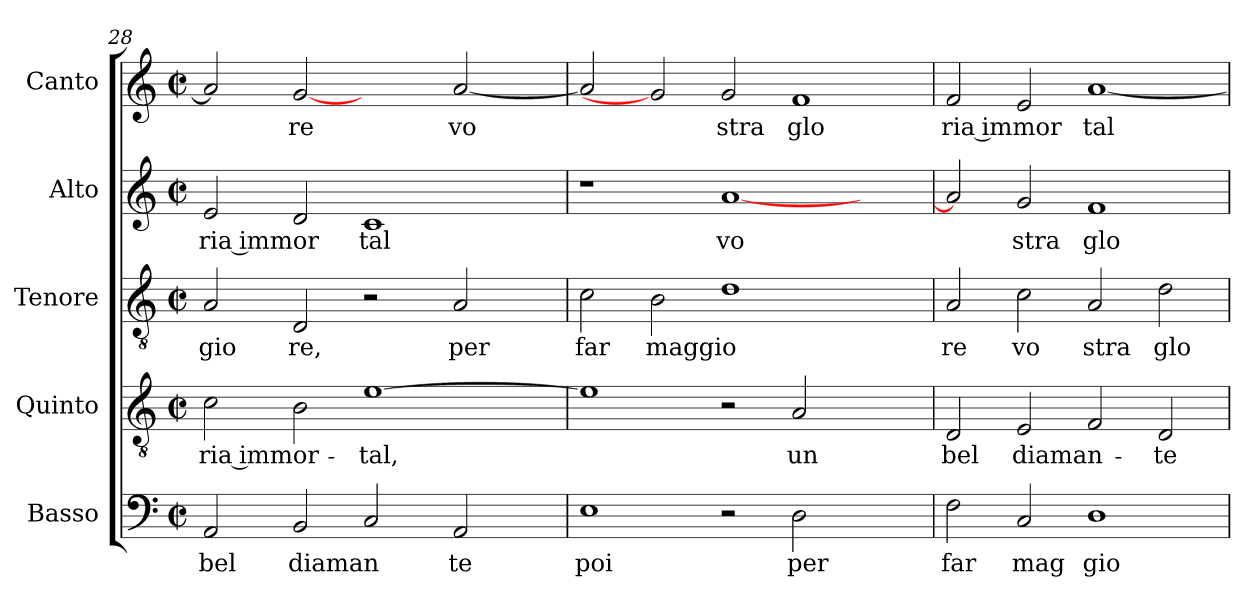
**kern	**text	**kern	**text	**kern	**text	**kern	**text	**kern	**text
*part5	*part5	*part4	*part4	*part3	*part3	*part2	*part2	*part1	*part1
*staff5	*staff5	*staff4	*staff4	*staff3	*staff3	*staff2	*staff2	*staff1	*staff1
*I"Basso	*	*I"Quinto	*	*I"Tenore	*	*I"Alto	*	*I"Canto	*
!!LO:LB:g=z
*clefF4	*	*clefGv2	*	*clefGv2	*	*clefG2	*	*clefG2	*
*	*	*k[]	*	*	*	*k[]	*	*	*
*	*	*C:	*	*	*	*C:	*	*	*
*M2/2	*	*M2/2	*	*M2/2	*	*M2/2	*	*M2/2	*
*met(c|)	*	*met(c|)	*	*met(c|)	*	*met(c|)	*	*met(c|)	*
=28	=28	=28	=28	=28	=28	=28	=28	=28	=28
!	!LO:LY:b:cj	!	!LO:LY:b:rj	!	!LO:LY:b:cj	!	!LO:LY:b:rj	!	!
*	*	*	*	*	*	*	*	*^	*
2AA/	bel	2c\	ria immor-	2A/	-gio	2e/	ria immor	2a/]	16..ryy	.
.	.	.	.	.	.	.	.	.	1ryy	.
!	!LO:LY:b	!	!	!	!LO:LY:b:cj	!	!	!	!	!LO:LY:b:cj
2BB/	diaman	2B\	.	2D/	re,	2d/	.	[2g	.	re
!	!	!	!LO:LY:b:cj	!	!	!	!LO:LY:b:cj	!	!	!
2C/	.	[>1e	-tal,	2r	.	1c	tal	2ryy	.	.
.	.	.	.	.	.	.	.	.	2ryy	.
!	!LO:LY:b:cj	!	!	!	!LO:LY:b:cj	!	!	!	!	!LO:LY:b:cj
2AA/	te	.	.	2A/	per	.	.	[<2a/	.	vo
.	.	.	.	.	.	.	.	.	4ryy	.
.	.	.	.	.	.	.	.	.	8ryy	.
.	.	.	.	.	.	.	.	.	64ryy	.
=29	=29	=29	=29	=29	=29	=29	=29	=29	=29	=29
!	!LO:LY:b:cj	!	!	!	!LO:LY:b:cj	!	!	!	!	!
*	*	*	*	*	*	*	*	*v	*v	*
1E	poi	1e]	.	2c\	far	1r	.	2a/]	.
!	!	!	!	!	!LO:LY:b:cj	!	!	!	!
.	.	.	.	2B\	maggio	.	.	2g]	.
!	!	!	!	!	!	!	!LO:LY:b:cj	!	!LO:LY:b:cj
2r	.	2r	.	1d	.	[<1a	vo	2g/	stra
!	!LO:LY:b:cj	!	!LO:LY:b:cj	!	!	!	!	!	!LO:LY:b:cj
2D\	per	2A/	un	.	.	.	.	1f	glo
2ryy	.	2ryy	.	2ryy	.	2ryy	.	.	.
=30	=30	=30	=30	=30	=30	=30	=30	=30	=30
!	!LO:LY:b:cj	!	!LO:LY:b:cj	!	!LO:LY:b:cj	!	!	!	!LO:LY:b:rj
2F\	far	2D/	bel	2A/	re	2a/]	.	2f/	ria immor
!	!LO:LY:b:cj	!	!LO:LY:b	!	!LO:LY:b:cj	!	!LO:LY:b:cj	!	!
2C/	mag	2E/	diaman-	2c\	vo	2g/	stra	2e/	.
!	!LO:LY:b:cj	!	!	!	!LO:LY:b:cj	!	!LO:LY:b:cj	!	!LO:LY:b:cj
1D	gio	2F/	.	2A/	stra	1f	glo	[<1a	tal
!	!	!	!LO:LY:b:cj	!	!LO:LY:b:cj	!	!	!	!
.	.	2D/	-te	2d\	glo	.	.	.	.
=	=	=	=	=	=	=	=	=	=
*-	*-	*-	*-	*-	*-	*-	*-	*-	*-
